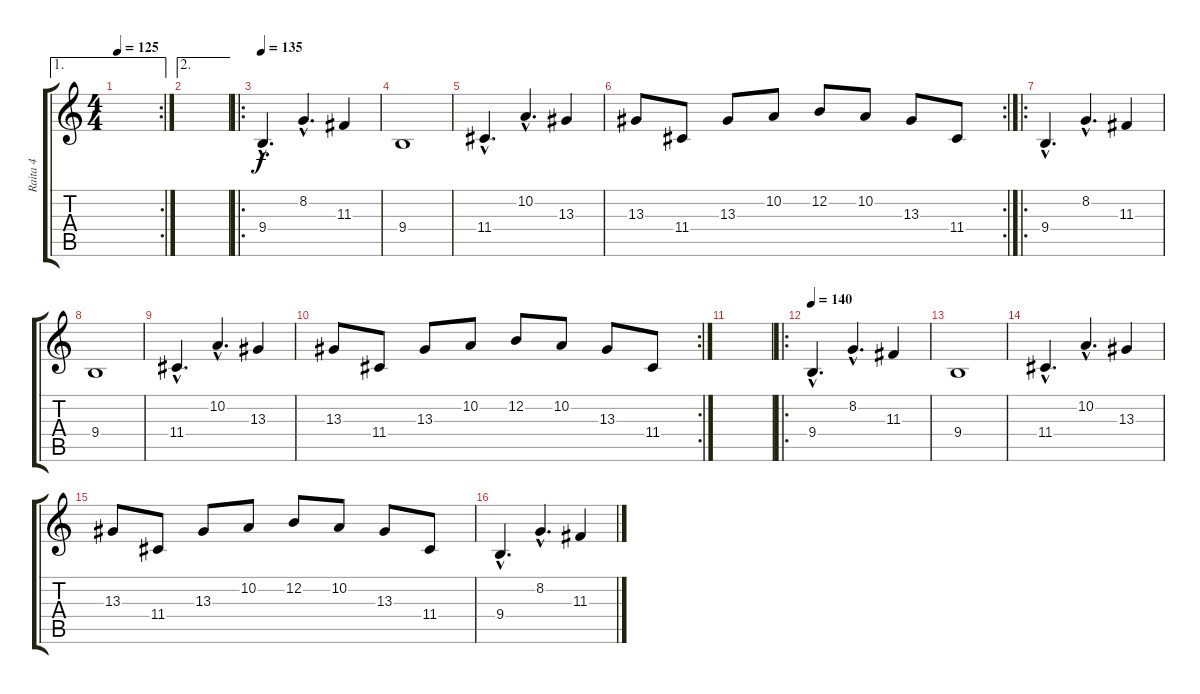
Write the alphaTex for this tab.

\track ("Raita 4" "Raita 4") {instrument flute}
\staff {score tabs}
\tuning (E4 B3 G3 D3 A2 E2) {hide}
\ae 1
\rc 2
\ts (4 4)
\tempo 125
\clef g2
\ks c
|
\ae 2
|
\ro
\tempo 135
9.4{hac}.4{d instrument synthstrings1} 8.2{hac}.4{d} 11.3.4 |
9.4.1 |
11.4{hac}.4{d} 10.2{hac}.4{d} 13.3.4 |
\rc 2
13.3.8 11.4.8 13.3.8 10.2.8 12.2.8 10.2.8 13.3.8 11.4.8 |
\ro
9.4{hac}.4{d} 8.2{hac}.4{d} 11.3.4 |
9.4.1 |
11.4{hac}.4{d} 10.2{hac}.4{d} 13.3.4 |
\rc 2
13.3.8 11.4.8 13.3.8 10.2.8 12.2.8 10.2.8 13.3.8 11.4.8 |
|
\ro
\tempo 140
9.4{hac}.4{d instrument flute} 8.2{hac}.4{d} 11.3.4 |
9.4.1 |
11.4{hac}.4{d} 10.2{hac}.4{d} 13.3.4 |
13.3.8 11.4.8 13.3.8 10.2.8 12.2.8 10.2.8 13.3.8 11.4.8 |
9.4{hac}.4{d} 8.2{hac}.4{d} 11.3.4
